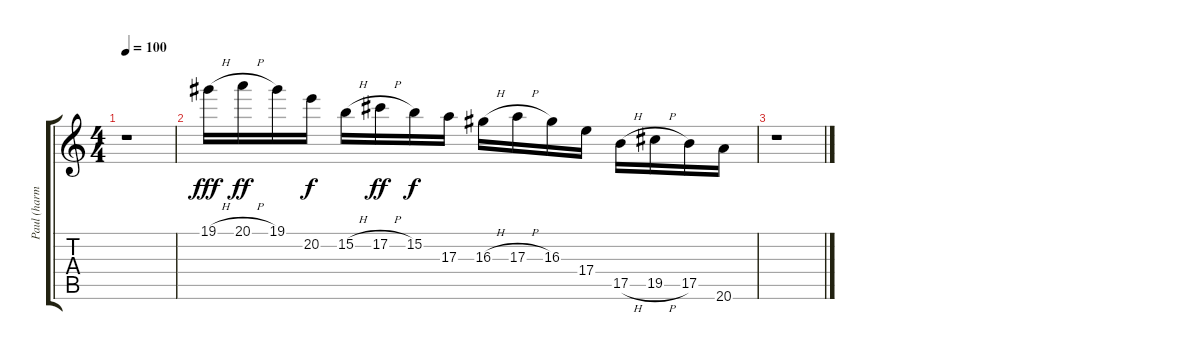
\track ("Paul (harmony)" "Paul (harm") {instrument distortionguitar}
\staff {score tabs}
\tuning (Db4 Ab3 E3 B2 Gb2 Db2) {hide}
\ts (4 4)
\tempo 100
\clef g2
\ks c
r.1{dy f} |
19.1{h}.16{dy fff} 20.1{h}.16{dy ff} 19.1.16 20.2.16{dy f} 15.2{h}.16 17.2{h}.16{dy ff} 15.2.16{dy f} 17.3.16 16.3{h}.16 17.3{h}.16 16.3.16 17.4.16 17.5{h}.16 19.5{h}.16 17.5.16 20.6.16 |
r.1
